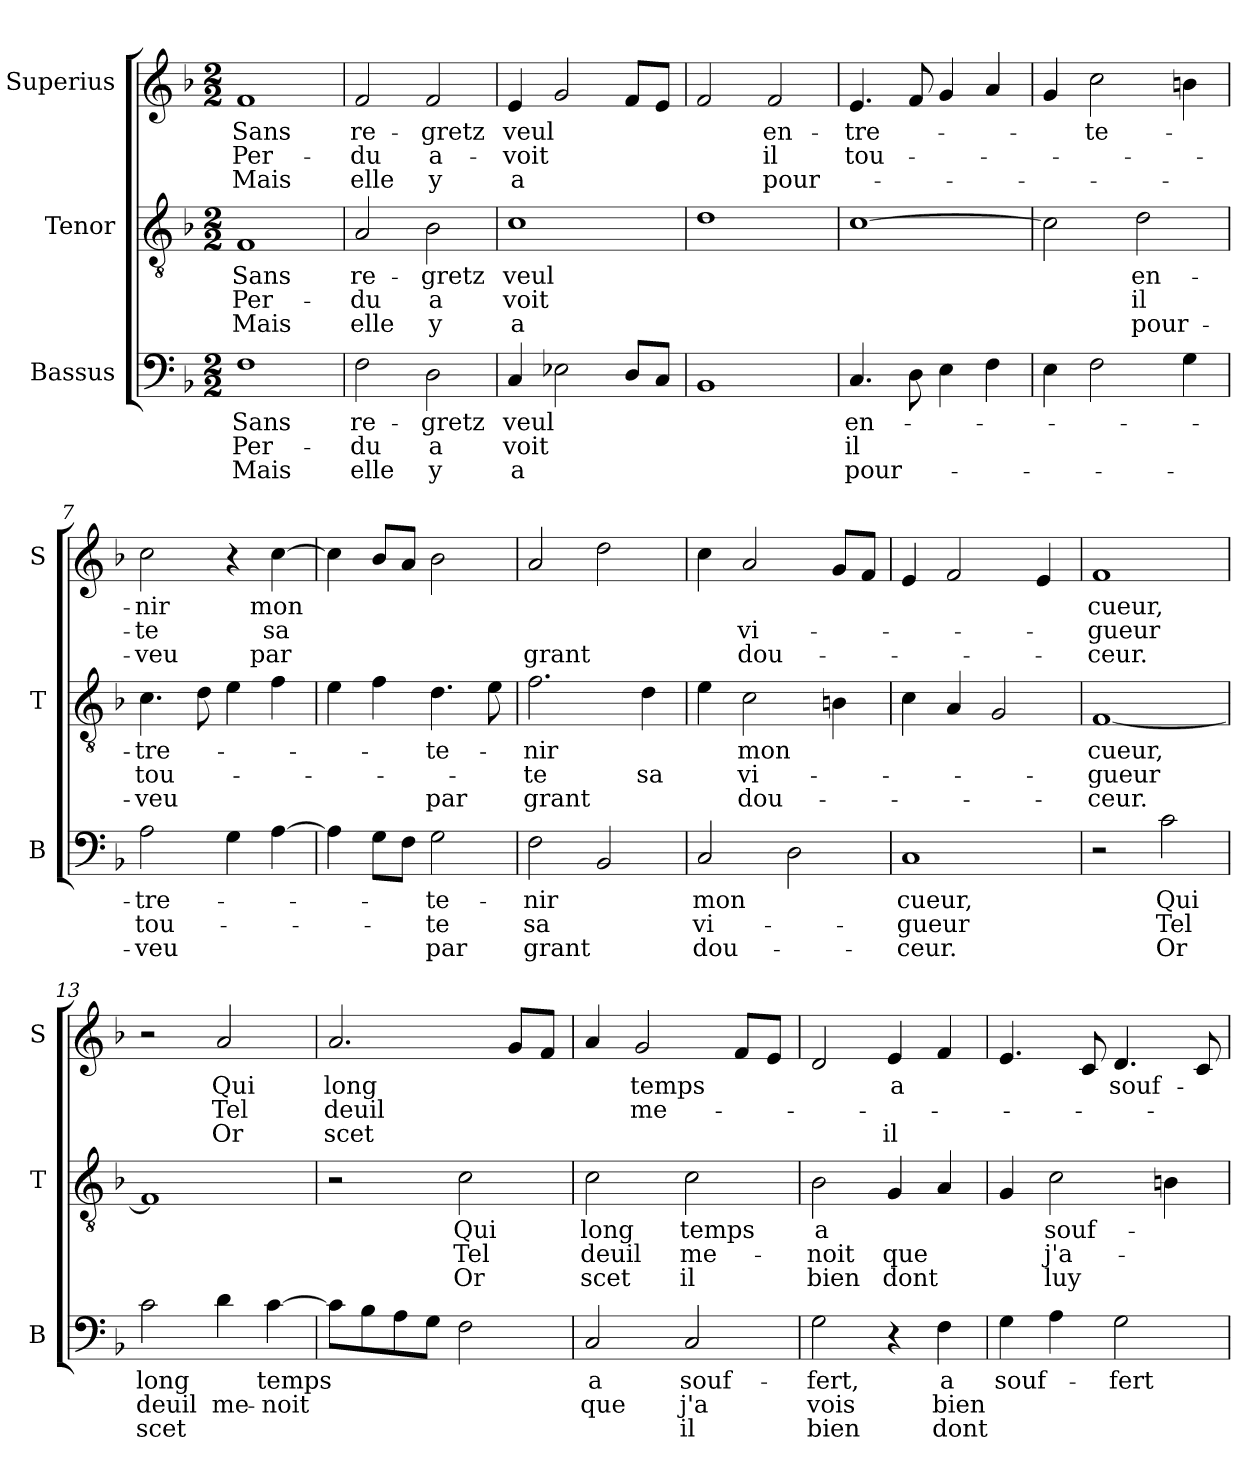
**kern	**text	**text	**text	**kern	**text	**text	**text	**kern	**text	**text	**text
*part3	*part3	*part3	*part3	*part2	*part2	*part2	*part2	*part1	*part1	*part1	*part1
*staff3	*staff3	*staff3	*staff3	*staff2	*staff2	*staff2	*staff2	*staff1	*staff1	*staff1	*staff1
*I"Bassus	*	*	*	*I"Tenor	*	*	*	*I"Superius	*	*	*
*I'B	*	*	*	*I'T	*	*	*	*I'S	*	*	*
*clefF4	*	*	*	*clefGv2	*	*	*	*clefG2	*	*	*
*k[b-]	*	*	*	*k[b-]	*	*	*	*k[b-]	*	*	*
*F:	*	*	*	*F:	*	*	*	*F:	*	*	*
*M2/2	*	*	*	*M2/2	*	*	*	*M2/2	*	*	*
=1	=1	=1	=1	=1	=1	=1	=1	=1	=1	=1	=1
!	!	!LO:LY:i	!LO:LY:i	!	!	!	!	!	!	!	!
!	!	!	!	!	!	!LO:LY:i	!LO:LY:i	!	!	!	!
!	!	!	!	!	!	!	!	!	!	!LO:LY:i	!LO:LY:i
1F	Sans	Per-	Mais	1F	Sans	Per-	Mais	1f	Sans	Per-	Mais
=2	=2	=2	=2	=2	=2	=2	=2	=2	=2	=2	=2
!	!	!LO:LY:i	!LO:LY:i	!	!	!LO:LY:i	!LO:LY:i	!	!	!LO:LY:i	!LO:LY:i
2F	re-	-du	elle	2A	re-	-du	elle	2f	re-	-du	elle
!	!	!LO:LY:i	!LO:LY:i	!	!	!LO:LY:i	!LO:LY:i	!	!	!LO:LY:i	!LO:LY:i
2D	-gretz	a	y	2B-	-gretz	a	y	2f	-gretz	a-	y
=3	=3	=3	=3	=3	=3	=3	=3	=3	=3	=3	=3
!	!LO:LY:i	!LO:LY:i	!LO:LY:i	!	!	!LO:LY:i	!LO:LY:i	!	!	!LO:LY:i	!LO:LY:i
4C	veul	voit	a	1c	veul	voit	a	4e	veul	-voit	a
2E-X	.	.	.	.	.	.	.	2g	.	.	.
8DL	.	.	.	.	.	.	.	8fL	.	.	.
8CJ	.	.	.	.	.	.	.	8eJ	.	.	.
=4	=4	=4	=4	=4	=4	=4	=4	=4	=4	=4	=4
1BB-	.	.	.	1d	.	.	.	2f	.	.	.
!	!	!	!	!	!	!	!	!	!	!LO:LY:i	!LO:LY:i
.	.	.	.	.	.	.	.	2f	en-	il	pour-
=5	=5	=5	=5	=5	=5	=5	=5	=5	=5	=5	=5
!	!LO:LY:i	!LO:LY:i	!LO:LY:i	!	!	!	!	!	!	!LO:LY:i	!
4.C	en-	il	pour-	[1c	.	.	.	4.e	-tre-	tou-	.
8D	.	.	.	.	.	.	.	8f	.	.	.
4E	.	.	.	.	.	.	.	4g	.	.	.
4F	.	.	.	.	.	.	.	4a	.	.	.
=6	=6	=6	=6	=6	=6	=6	=6	=6	=6	=6	=6
4E	.	.	.	2c]	.	.	.	4g	.	.	.
2F	.	.	.	.	.	.	.	2cc	-te-	.	.
!	!	!	!	!	!	!LO:LY:i	!LO:LY:i	!	!	!	!
.	.	.	.	2d	en-	il	pour-	.	.	.	.
4G	.	.	.	.	.	.	.	4bn	.	.	.
=7	=7	=7	=7	=7	=7	=7	=7	=7	=7	=7	=7
!	!LO:LY:i	!LO:LY:i	!LO:LY:i	!	!	!LO:LY:i	!LO:LY:i	!	!	!LO:LY:i	!LO:LY:i
2A	-tre-	tou-	-veu	4.c	-tre-	tou-	-veu	2cc	-nir	-te	-veu
.	.	.	.	8d	.	.	.	.	.	.	.
4G	.	.	.	4e	.	.	.	4r	.	.	.
!	!	!	!	!	!	!	!	!	!LO:LY:i	!LO:LY:i	!LO:LY:i
[4A	.	.	.	4f	.	.	.	[4cc	mon	sa	par
=8	=8	=8	=8	=8	=8	=8	=8	=8	=8	=8	=8
4A]	.	.	.	4e	.	.	.	4cc]	.	.	.
8GL	.	.	.	4f	.	.	.	8b-L	.	.	.
8FJ	.	.	.	.	.	.	.	8aJ	.	.	.
!	!LO:LY:i	!LO:LY:i	!LO:LY:i	!	!	!	!LO:LY:i	!	!	!	!
2G	-te-	-te	par	4.d	-te-	.	par	2b-	.	.	.
.	.	.	.	8e	.	.	.	.	.	.	.
=9	=9	=9	=9	=9	=9	=9	=9	=9	=9	=9	=9
!	!LO:LY:i	!LO:LY:i	!LO:LY:i	!	!	!LO:LY:i	!LO:LY:i	!	!	!	!LO:LY:i
2F	-nir	sa	grant	2.f	-nir	-te	grant	2a	.	.	grant
2BB-	.	.	.	.	.	.	.	2dd	.	.	.
!	!	!	!	!	!	!LO:LY:i	!	!	!	!	!
.	.	.	.	4d	.	sa	.	.	.	.	.
=10	=10	=10	=10	=10	=10	=10	=10	=10	=10	=10	=10
!	!LO:LY:i	!LO:LY:i	!LO:LY:i	!	!	!	!	!	!	!	!
2C	mon	vi-	dou-	4e	.	.	.	4cc	.	.	.
!	!	!	!	!	!	!LO:LY:i	!LO:LY:i	!	!	!LO:LY:i	!LO:LY:i
.	.	.	.	2c	mon	vi-	dou-	2a	.	vi-	dou-
2D	.	.	.	.	.	.	.	.	.	.	.
.	.	.	.	4Bn	.	.	.	8gL	.	.	.
.	.	.	.	.	.	.	.	8fJ	.	.	.
=11	=11	=11	=11	=11	=11	=11	=11	=11	=11	=11	=11
!	!LO:LY:i	!LO:LY:i	!LO:LY:i	!	!	!	!	!	!	!	!
1C	cueur,	-gueur	-ceur.	4c	.	.	.	4e	.	.	.
.	.	.	.	4A	.	.	.	2f	.	.	.
.	.	.	.	2G	.	.	.	.	.	.	.
.	.	.	.	.	.	.	.	4e	.	.	.
=12	=12	=12	=12	=12	=12	=12	=12	=12	=12	=12	=12
!	!	!	!	!	!	!LO:LY:i	!LO:LY:i	!	!LO:LY:i	!LO:LY:i	!LO:LY:i
2r	.	.	.	[1F	cueur,	-gueur	-ceur.	1f	cueur,	-gueur	-ceur.
!	!LO:LY:i	!LO:LY:i	!LO:LY:i	!	!	!	!	!	!	!	!
2c	Qui	Tel	Or	.	.	.	.	.	.	.	.
=13	=13	=13	=13	=13	=13	=13	=13	=13	=13	=13	=13
!	!LO:LY:i	!LO:LY:i	!LO:LY:i	!	!	!	!	!	!	!	!
2c	long	deuil	scet	1F]	.	.	.	2r	.	.	.
!	!	!LO:LY:i	!	!	!	!	!	!	!LO:LY:i	!LO:LY:i	!LO:LY:i
4d	.	me-	.	.	.	.	.	2a	Qui	Tel	Or
!	!LO:LY:i	!LO:LY:i	!	!	!	!	!	!	!	!	!
[4c	temps	-noit	.	.	.	.	.	.	.	.	.
=14	=14	=14	=14	=14	=14	=14	=14	=14	=14	=14	=14
!	!	!	!	!	!	!	!	!	!LO:LY:i	!LO:LY:i	!LO:LY:i
8cL]	.	.	.	2r	.	.	.	2.a	long	deuil	scet
8B-	.	.	.	.	.	.	.	.	.	.	.
8A	.	.	.	.	.	.	.	.	.	.	.
8GJ	.	.	.	.	.	.	.	.	.	.	.
!	!	!	!	!	!	!LO:LY:i	!LO:LY:i	!	!	!	!
2F	.	.	.	2c	Qui	Tel	Or	.	.	.	.
.	.	.	.	.	.	.	.	8gL	.	.	.
.	.	.	.	.	.	.	.	8fJ	.	.	.
=15	=15	=15	=15	=15	=15	=15	=15	=15	=15	=15	=15
!	!LO:LY:i	!LO:LY:i	!	!	!	!LO:LY:i	!LO:LY:i	!	!	!	!
2C	a	que	.	2c	long	deuil	scet	4a	.	.	.
!	!	!	!	!	!	!	!	!	!LO:LY:i	!LO:LY:i	!
.	.	.	.	.	.	.	.	2g	temps	me-	.
!	!LO:LY:i	!LO:LY:i	!LO:LY:i	!	!	!LO:LY:i	!LO:LY:i	!	!	!	!
2C	souf-	j'a	il	2c	temps	me-	il	.	.	.	.
.	.	.	.	.	.	.	.	8fL	.	.	.
.	.	.	.	.	.	.	.	8eJ	.	.	.
=16	=16	=16	=16	=16	=16	=16	=16	=16	=16	=16	=16
!	!LO:LY:i	!LO:LY:i	!LO:LY:i	!	!	!LO:LY:i	!LO:LY:i	!	!	!	!
2G	-fert,	vois	bien	2B-	a	-noit	bien	2d	.	.	.
!	!	!	!	!	!	!LO:LY:i	!LO:LY:i	!	!LO:LY:i	!	!LO:LY:i
4r	.	.	.	4G	.	que	dont	4e	a	.	il
!	!LO:LY:i	!LO:LY:i	!LO:LY:i	!	!	!	!	!	!	!	!
4F	a	bien	dont	4A	.	.	.	4f	.	.	.
=17	=17	=17	=17	=17	=17	=17	=17	=17	=17	=17	=17
!	!LO:LY:i	!	!	!	!	!	!	!	!	!	!
4G	souf-	.	.	4G	.	.	.	4.e	.	.	.
!	!	!	!	!	!	!LO:LY:i	!LO:LY:i	!	!	!	!
4A	.	.	.	2c	souf-	j'a-	luy	.	.	.	.
.	.	.	.	.	.	.	.	8c	.	.	.
!	!LO:LY:i	!	!	!	!	!	!	!	!LO:LY:i	!	!
2G	-fert	.	.	.	.	.	.	4.d	souf-	.	.
.	.	.	.	4Bn	.	.	.	.	.	.	.
.	.	.	.	.	.	.	.	8c	.	.	.
=	=	=	=	=	=	=	=	=	=	=	=
*-	*-	*-	*-	*-	*-	*-	*-	*-	*-	*-	*-
